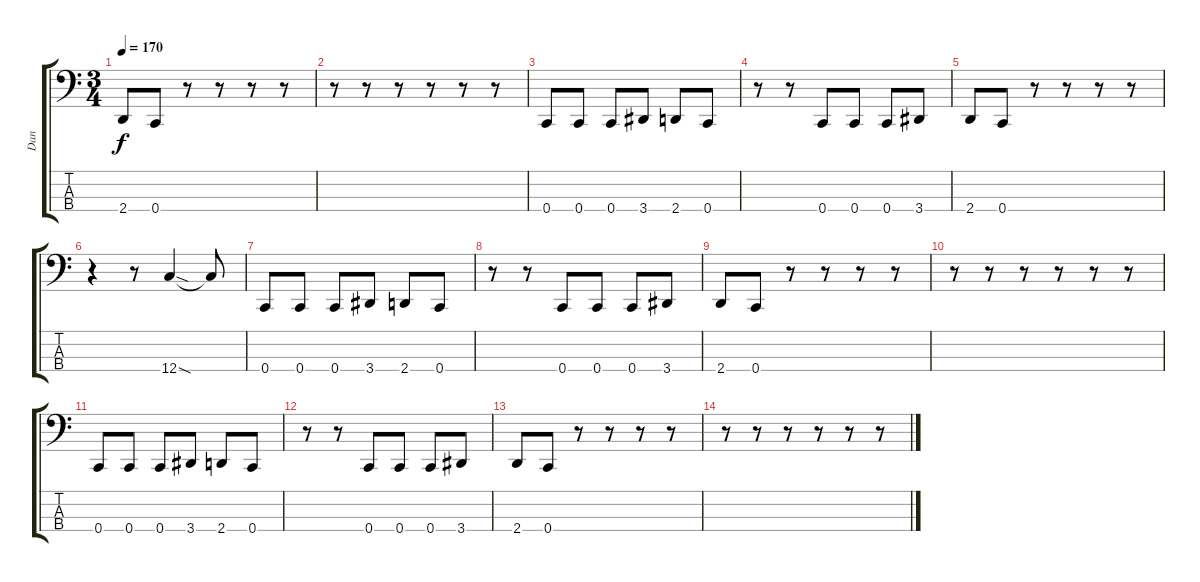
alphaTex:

\track ("Dan" "Dan") {instrument electricbasspick}
\staff {score tabs}
\tuning (F2 C2 G1 C1) {hide}
\ts (3 4)
\tempo 170
\clef f4
\ks c
2.4.8{dy f} 0.4.8 r.8 r.8 r.8 r.8 |
r.8 r.8 r.8 r.8 r.8 r.8 |
0.4.8 0.4.8 0.4.8 3.4.8 2.4.8 0.4.8 |
r.8 r.8 0.4.8 0.4.8 0.4.8 3.4.8 |
2.4.8 0.4.8 r.8 r.8 r.8 r.8 |
r.4 r.8 12.4{sod}.4 12.4{t}.8 |
0.4.8 0.4.8 0.4.8 3.4.8 2.4.8 0.4.8 |
r.8 r.8 0.4.8 0.4.8 0.4.8 3.4.8 |
2.4.8 0.4.8 r.8 r.8 r.8 r.8 |
r.8 r.8 r.8 r.8 r.8 r.8 |
0.4.8 0.4.8 0.4.8 3.4.8 2.4.8 0.4.8 |
r.8 r.8 0.4.8 0.4.8 0.4.8 3.4.8 |
2.4.8 0.4.8 r.8 r.8 r.8 r.8 |
r.8 r.8 r.8 r.8 r.8 r.8
